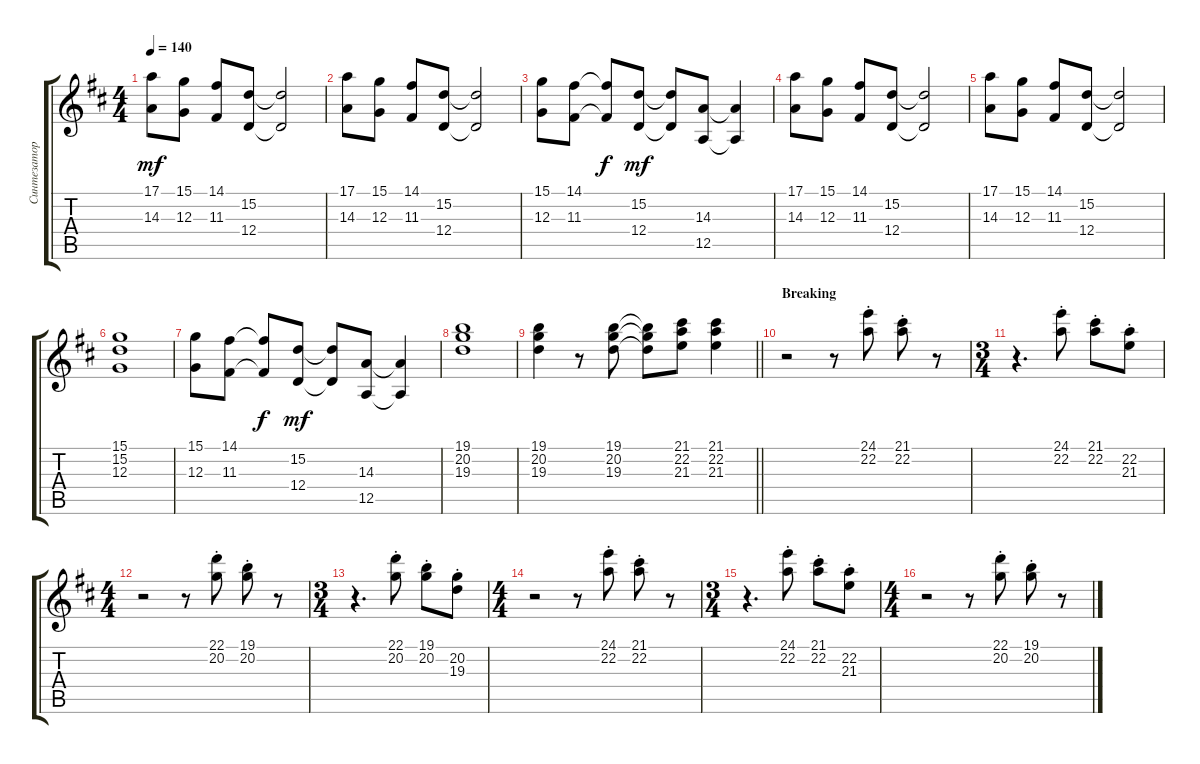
\track ("Синтезатор" "Синтезатор") {instrument pad3polysynth}
\staff {score tabs}
\tuning (E4 B3 G3 D3 A2 E2) {hide}
\ts (4 4)
\tempo 140
\clef g2
\ks bminor
(17.1 14.3).8{dy mf} (15.1 12.3).8 (14.1 11.3).8 (15.2 12.4).8 (15.2{t} 12.4{t}).2 |
(17.1 14.3).8 (15.1 12.3).8 (14.1 11.3).8 (15.2 12.4).8 (15.2{t} 12.4{t}).2 |
(15.1 12.3).8 (14.1 11.3).8 (14.1{t} 11.3{t}).8{dy f} (15.2 12.4).8{dy mf} (15.2{t} 12.4{t}).8 (14.3 12.5).8 (14.3{t} 12.5{t}).4 |
(17.1 14.3).8 (15.1 12.3).8 (14.1 11.3).8 (15.2 12.4).8 (15.2{t} 12.4{t}).2 |
(17.1 14.3).8 (15.1 12.3).8 (14.1 11.3).8 (15.2 12.4).8 (15.2{t} 12.4{t}).2 |
(15.1 15.2 12.3).1 |
(15.1 12.3).8 (14.1 11.3).8 (14.1{t} 11.3{t}).8{dy f} (15.2 12.4).8{dy mf} (15.2{t} 12.4{t}).8 (14.3 12.5).8 (14.3{t} 12.5{t}).4 |
(19.1 20.2 19.3).1 |
\barLineRight lightlight
(19.1 20.2 19.3).4 r.8 (19.1 20.2 19.3).8 (19.1{t} 20.2{t} 19.3{t}).8 (21.1 22.2 21.3).8 (21.1 22.2 21.3).4 |
\section ("" "Breaking")
r.2{instrument violin} r.8 (24.1{st} 22.2{st}).8 (21.1{st} 22.2{st}).8 r.8 |
\ts (3 4)
r.4{d} (24.1{st} 22.2{st}).8 (21.1{st} 22.2{st}).8 (22.2{st} 21.3{st}).8 |
\ts (4 4)
r.2 r.8 (22.1{st} 20.2{st}).8 (19.1{st} 20.2{st}).8 r.8 |
\ts (3 4)
r.4{d} (22.1{st} 20.2{st}).8 (19.1{st} 20.2{st}).8 (20.2{st} 19.3{st}).8 |
\ts (4 4)
r.2 r.8 (24.1{st} 22.2{st}).8 (21.1{st} 22.2{st}).8 r.8 |
\ts (3 4)
r.4{d} (24.1{st} 22.2{st}).8 (21.1{st} 22.2{st}).8 (22.2{st} 21.3{st}).8 |
\ts (4 4)
r.2 r.8 (22.1{st} 20.2{st}).8 (19.1{st} 20.2{st}).8 r.8
